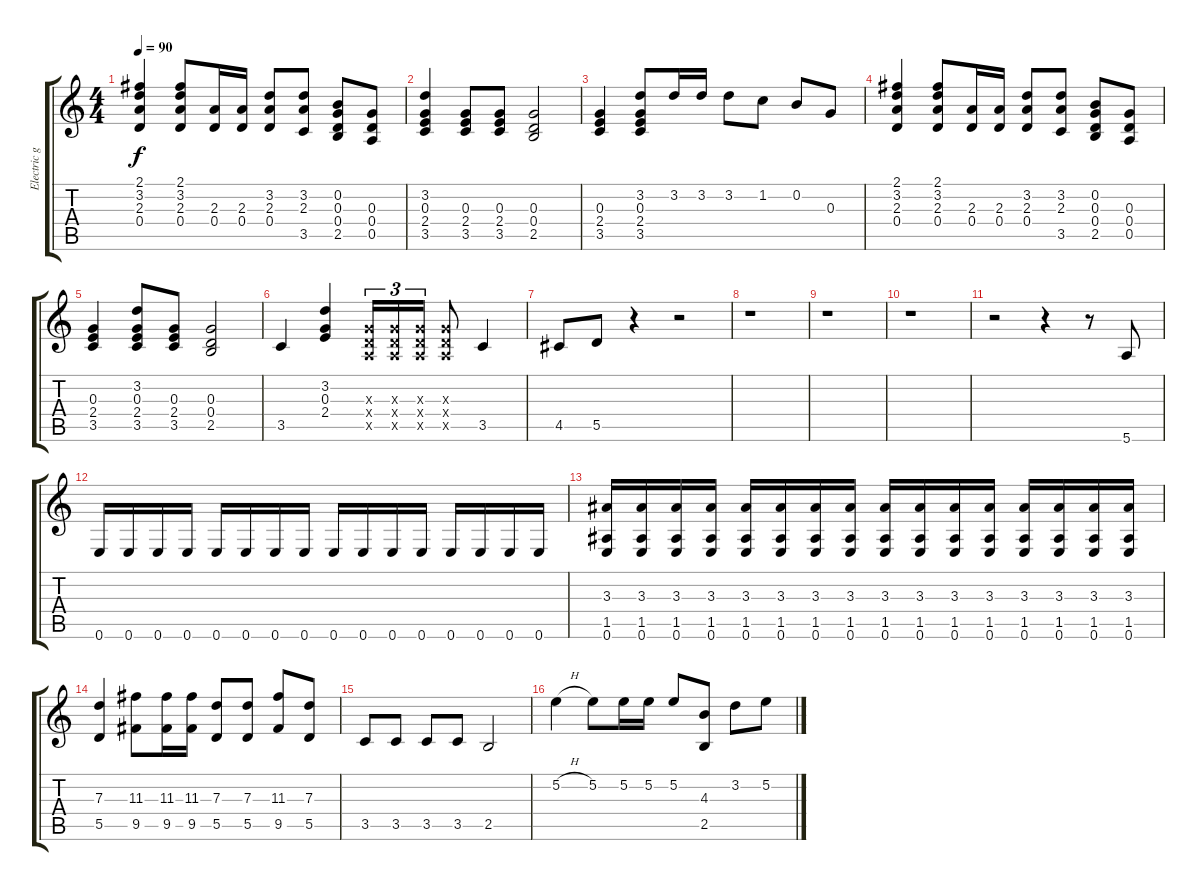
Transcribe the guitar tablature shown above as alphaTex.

\track ("Electric guitar" "Electric g") {instrument distortionguitar}
\staff {score tabs}
\tuning (E4 B3 G3 D3 A2 E2) {hide}
\ts (4 4)
\tempo 90
\clef g2
\ks c
(2.1 3.2 2.3 0.4).4{dy f} (2.1 3.2 2.3 0.4).8 (2.3 0.4).16 (2.3 0.4).16 (3.2 2.3 0.4).8 (3.2 2.3 3.5).8 (0.2 0.3 0.4 2.5).8 (0.3 0.4 0.5).8 |
(3.2 0.3 2.4 3.5).4 (0.3 2.4 3.5).8 (0.3 2.4 3.5).8 (0.3 0.4 2.5).2 |
(0.3 2.4 3.5).4 (3.2 0.3 2.4 3.5).8 3.2.16 3.2.16 3.2.8 1.2.8 0.2.8 0.3.8 |
(2.1 3.2 2.3 0.4).4 (2.1 3.2 2.3 0.4).8 (2.3 0.4).16 (2.3 0.4).16 (3.2 2.3 0.4).8 (3.2 2.3 3.5).8 (0.2 0.3 0.4 2.5).8 (0.3 0.4 0.5).8 |
(0.3 2.4 3.5).4 (3.2 0.3 2.4 3.5).8 (0.3 2.4 3.5).8 (0.3 0.4 2.5).2 |
3.5.4 (3.2 0.3 2.4).4 (0.3{x} 0.4{x} 0.5{x}).16{tu (3 2)} (0.3{x} 0.4{x} 0.5{x}).16{tu (3 2)} (0.3{x} 0.4{x} 0.5{x}).16{tu (3 2)} (0.3{x} 0.4{x} 0.5{x}).8 3.5.4 |
4.5.8 5.5.8 r.4 r.2 |
r.1 |
r.1 |
r.1 |
r.2 r.4 r.8 5.6.8 |
0.6.16 0.6.16 0.6.16 0.6.16 0.6.16 0.6.16 0.6.16 0.6.16 0.6.16 0.6.16 0.6.16 0.6.16 0.6.16 0.6.16 0.6.16 0.6.16 |
(3.3 1.5 0.6).16 (3.3 1.5 0.6).16 (3.3 1.5 0.6).16 (3.3 1.5 0.6).16 (3.3 1.5 0.6).16 (3.3 1.5 0.6).16 (3.3 1.5 0.6).16 (3.3 1.5 0.6).16 (3.3 1.5 0.6).16 (3.3 1.5 0.6).16 (3.3 1.5 0.6).16 (3.3 1.5 0.6).16 (3.3 1.5 0.6).16 (3.3 1.5 0.6).16 (3.3 1.5 0.6).16 (3.3 1.5 0.6).16 |
(7.3 5.5).4 (11.3 9.5).8 (11.3 9.5).16 (11.3 9.5).16 (7.3 5.5).8 (7.3 5.5).8 (11.3 9.5).8 (7.3 5.5).8 |
3.5.8 3.5.8 3.5.8 3.5.8 2.5.2 |
5.2{h}.4 5.2.8 5.2.16 5.2.16 5.2.8 (4.3 2.5).8 3.2.8 5.2.8
